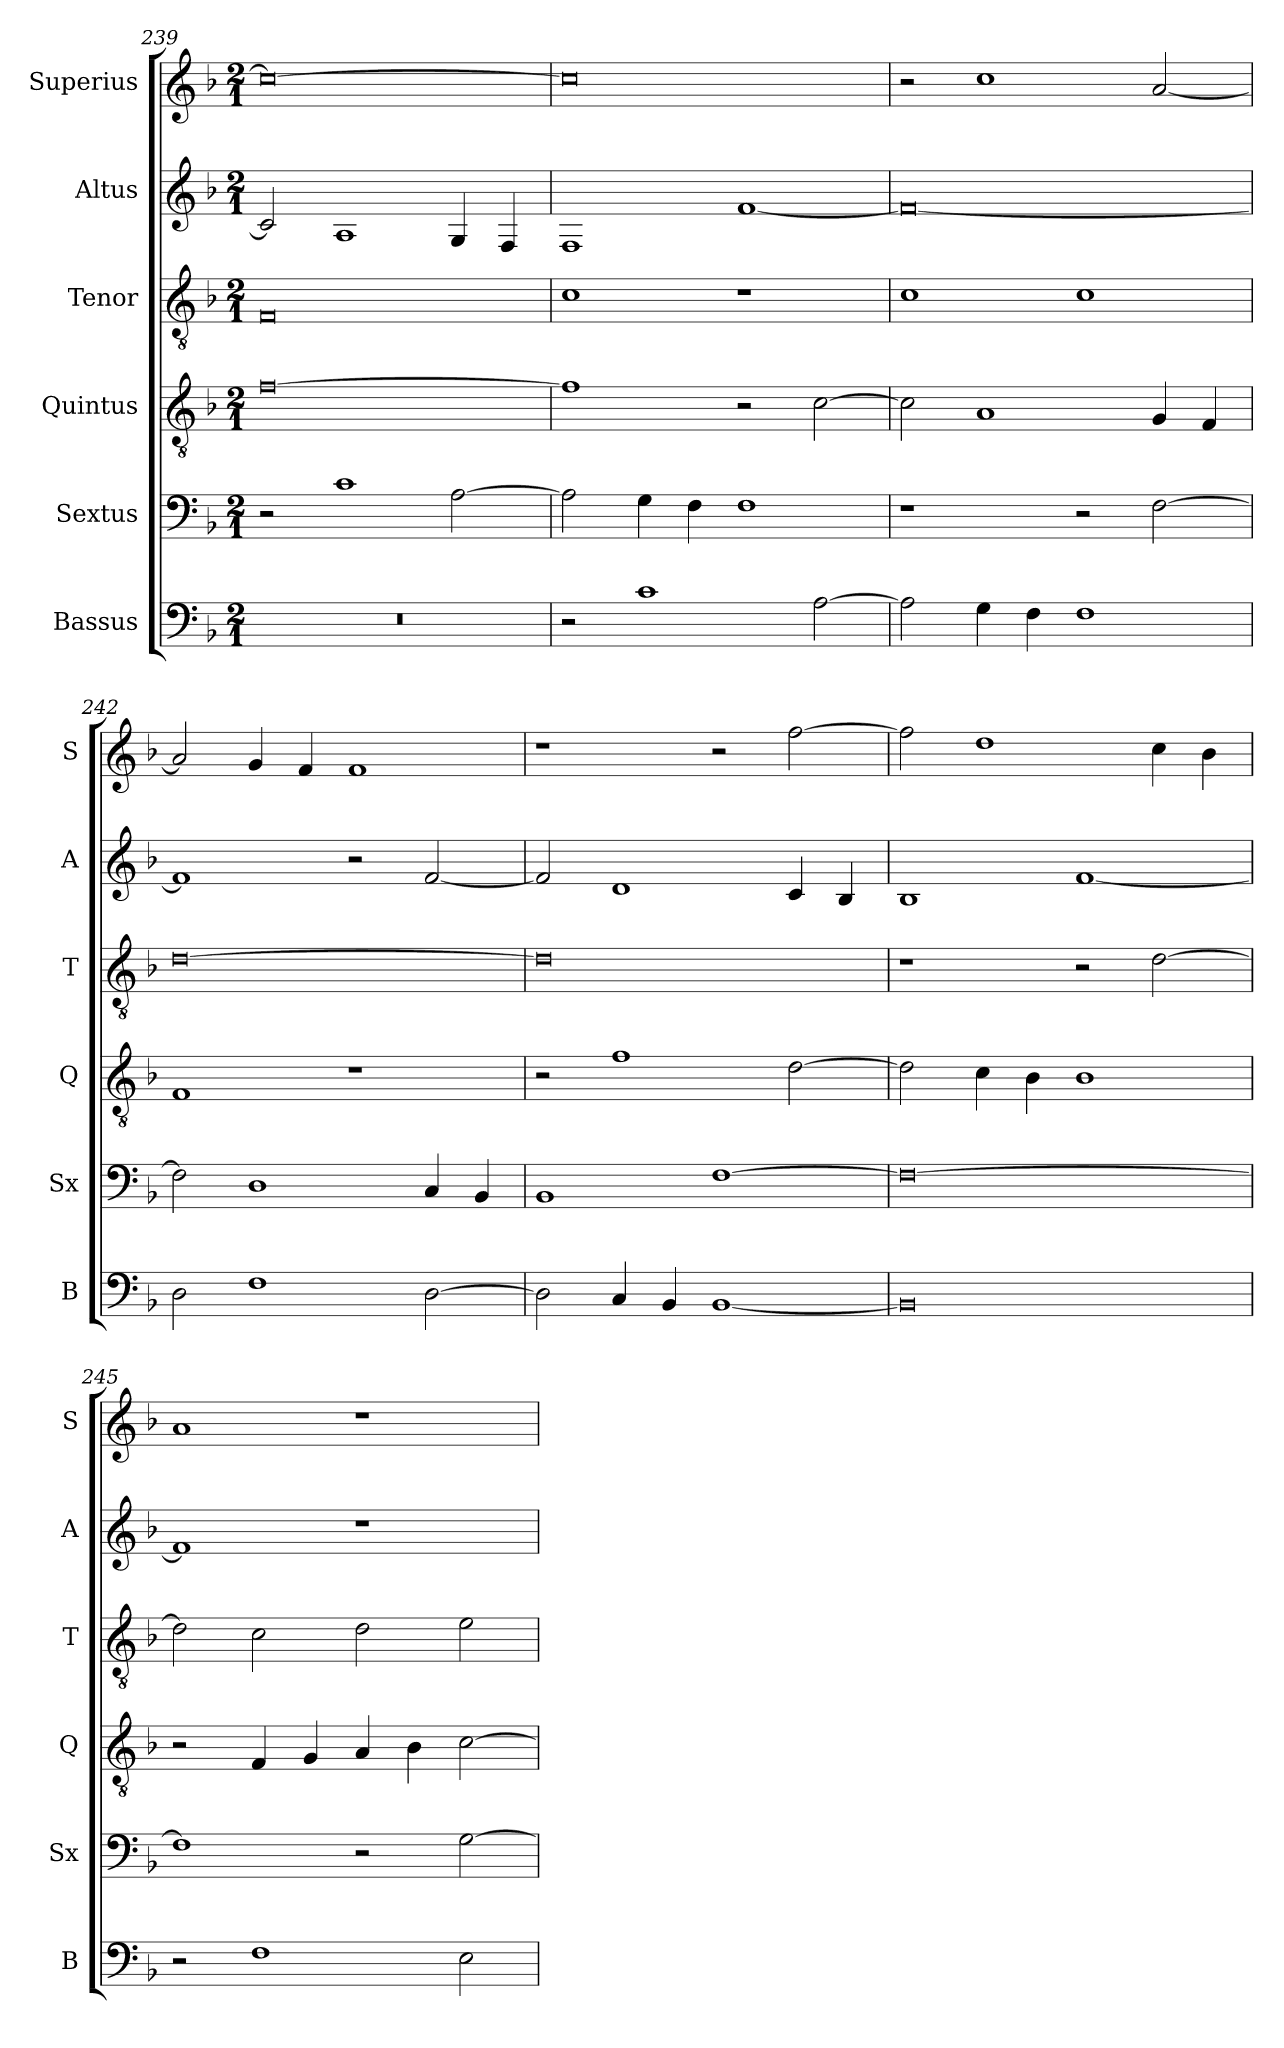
**kern	**kern	**kern	**kern	**kern	**kern
*part6	*part5	*part4	*part3	*part2	*part1
*staff6	*staff5	*staff4	*staff3	*staff2	*staff1
*I"Bassus	*I"Sextus	*I"Quintus	*I"Tenor	*I"Altus	*I"Superius
*I'B	*I'Sx	*I'Q	*I'T	*I'A	*I'S
*clefF4	*clefF4	*clefGv2	*clefGv2	*clefG2	*clefG2
*k[b-]	*k[b-]	*k[b-]	*k[b-]	*k[b-]	*k[b-]
*M2/1	*M2/1	*M2/1	*M2/1	*M2/1	*M2/1
=239	=239	=239	=239	=239	=239
0r	2r	[0f	0F	2c/]	0cc_
.	1c	.	.	1A	.
.	[2A\	.	.	4G/	.
.	.	.	.	4F/	.
=240	=240	=240	=240	=240	=240
2r	2A\]	1f]	1c	1F	0cc]
1c	4G\	.	.	.	.
.	4F\	.	.	.	.
.	1F	2r	1r	[1f	.
[2A\	.	[2c\	.	.	.
=241	=241	=241	=241	=241	=241
2A\]	1r	2c\]	1c	0f_	2r
4G\	.	1A	.	.	1cc
4F\	.	.	.	.	.
1F	2r	.	1c	.	.
.	[2F\	4G/	.	.	[2a/
.	.	4F/	.	.	.
=242	=242	=242	=242	=242	=242
2D\	2F\]	1F	[0d	1f]	2a/]
1F	1D	.	.	.	4g/
.	.	.	.	.	4f/
.	.	1r	.	2r	1f
[2D\	4C/	.	.	[2f/	.
.	4BB-/	.	.	.	.
=243	=243	=243	=243	=243	=243
2D\]	1BB-	2r	0d]	2f/]	1r
4C/	.	1f	.	1d	.
4BB-/	.	.	.	.	.
[1BB-	[1F	.	.	.	2r
.	.	[2d\	.	4c/	[2ff\
.	.	.	.	4B-/	.
=244	=244	=244	=244	=244	=244
0BB-]	0F_	2d\]	1r	1B-	2ff\]
.	.	4c\	.	.	1dd
.	.	4B-\	.	.	.
.	.	1B-	2r	[1f	.
.	.	.	[2d\	.	4cc\
.	.	.	.	.	4b-\
=245	=245	=245	=245	=245	=245
2r	1F]	2r	2d\]	1f]	1a
1F	.	4F/	2c\	.	.
.	.	4G/	.	.	.
.	2r	4A/	2d\	1r	1r
.	.	4B-\	.	.	.
2E\	[2G\	[2c\	2e\	.	.
=	=	=	=	=	=
*-	*-	*-	*-	*-	*-
